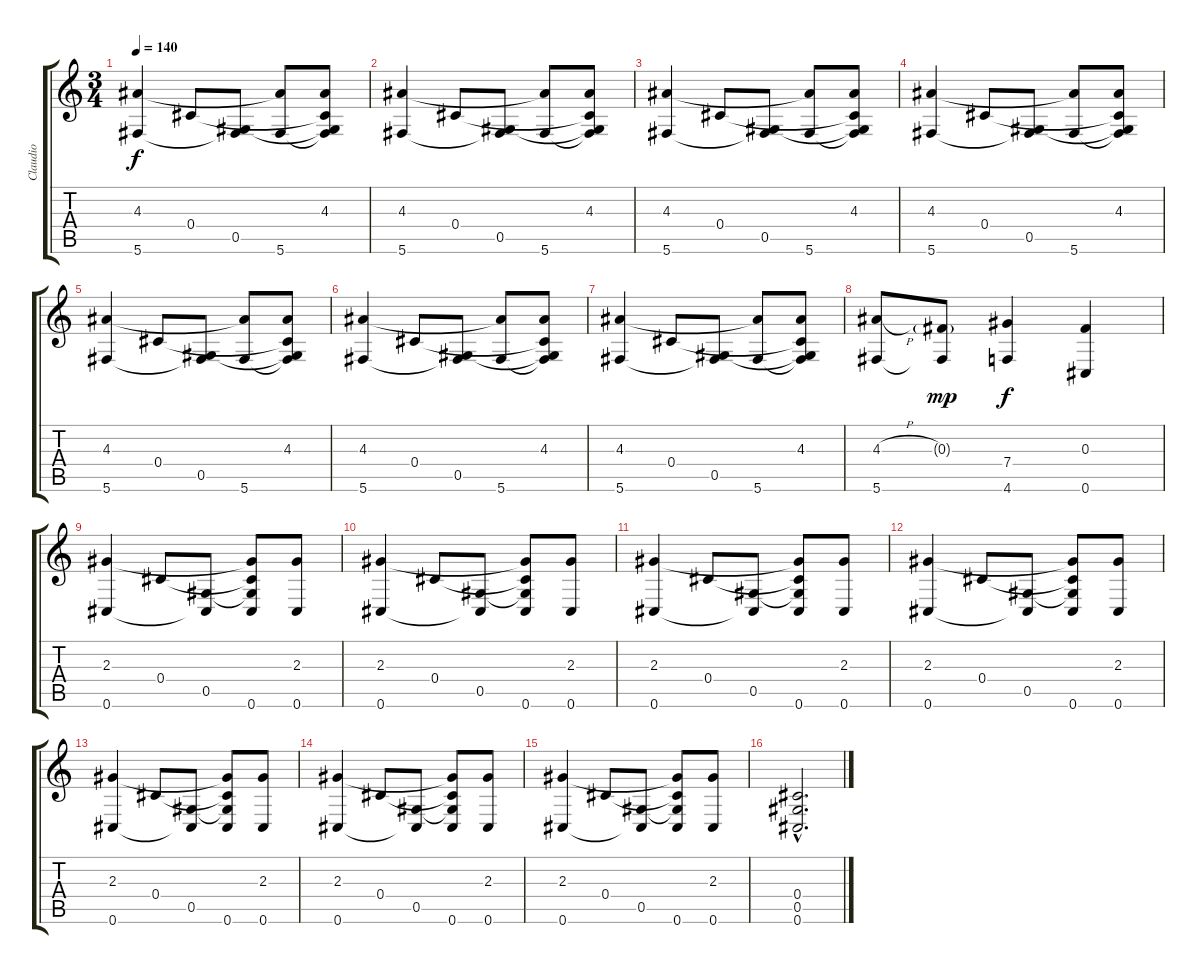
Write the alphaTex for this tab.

\track ("Claudio" "Claudio") {instrument acousticguitarnylon}
\staff {score tabs}
\tuning (Eb4 Bb3 Gb3 Db3 Ab2 Db2) {hide}
\ts (3 4)
\tempo 140
\clef g2
\ks c
(4.3 5.6).4{dy f} 0.4.8 (0.5 5.6{t}).8 (4.3{t} 5.6).8 (4.3 0.4{t} 0.5{t} 5.6{t}).8 |
(4.3 5.6).4 0.4.8 (0.5 5.6{t}).8 (4.3{t} 5.6).8 (4.3 0.4{t} 0.5{t} 5.6{t}).8 |
(4.3 5.6).4 0.4.8 (0.5 5.6{t}).8 (4.3{t} 5.6).8 (4.3 0.4{t} 0.5{t} 5.6{t}).8 |
(4.3 5.6).4 0.4.8 (0.5 5.6{t}).8 (4.3{t} 5.6).8 (4.3 0.4{t} 0.5{t} 5.6{t}).8 |
(4.3 5.6).4 0.4.8 (0.5 5.6{t}).8 (4.3{t} 5.6).8 (4.3 0.4{t} 0.5{t} 5.6{t}).8 |
(4.3 5.6).4 0.4.8 (0.5 5.6{t}).8 (4.3{t} 5.6).8 (4.3 0.4{t} 0.5{t} 5.6{t}).8 |
(4.3 5.6).4 0.4.8 (0.5 5.6{t}).8 (4.3{t} 5.6).8 (4.3 0.4{t} 0.5{t} 5.6{t}).8 |
(4.3{h} 5.6).8 (0.3{g} 5.6{t}).8{dy mp} (7.4 4.6).4{dy f} (0.3 0.6).4 |
(2.3 0.6).4 0.4.8 (0.5 0.6{t}).8 (2.3{t} 0.4{t} 0.5{t} 0.6).8 (2.3 0.6).8 |
(2.3 0.6).4 0.4.8 (0.5 0.6{t}).8 (2.3{t} 0.4{t} 0.5{t} 0.6).8 (2.3 0.6).8 |
(2.3 0.6).4 0.4.8 (0.5 0.6{t}).8 (2.3{t} 0.4{t} 0.5{t} 0.6).8 (2.3 0.6).8 |
(2.3 0.6).4 0.4.8 (0.5 0.6{t}).8 (2.3{t} 0.4{t} 0.5{t} 0.6).8 (2.3 0.6).8 |
(2.3 0.6).4 0.4.8 (0.5 0.6{t}).8 (2.3{t} 0.4{t} 0.5{t} 0.6).8 (2.3 0.6).8 |
(2.3 0.6).4 0.4.8 (0.5 0.6{t}).8 (2.3{t} 0.4{t} 0.5{t} 0.6).8 (2.3 0.6).8 |
(2.3 0.6).4 0.4.8 (0.5 0.6{t}).8 (2.3{t} 0.4{t} 0.5{t} 0.6).8 (2.3 0.6).8 |
(0.4{hac} 0.5{hac} 0.6{hac}).2{d}
